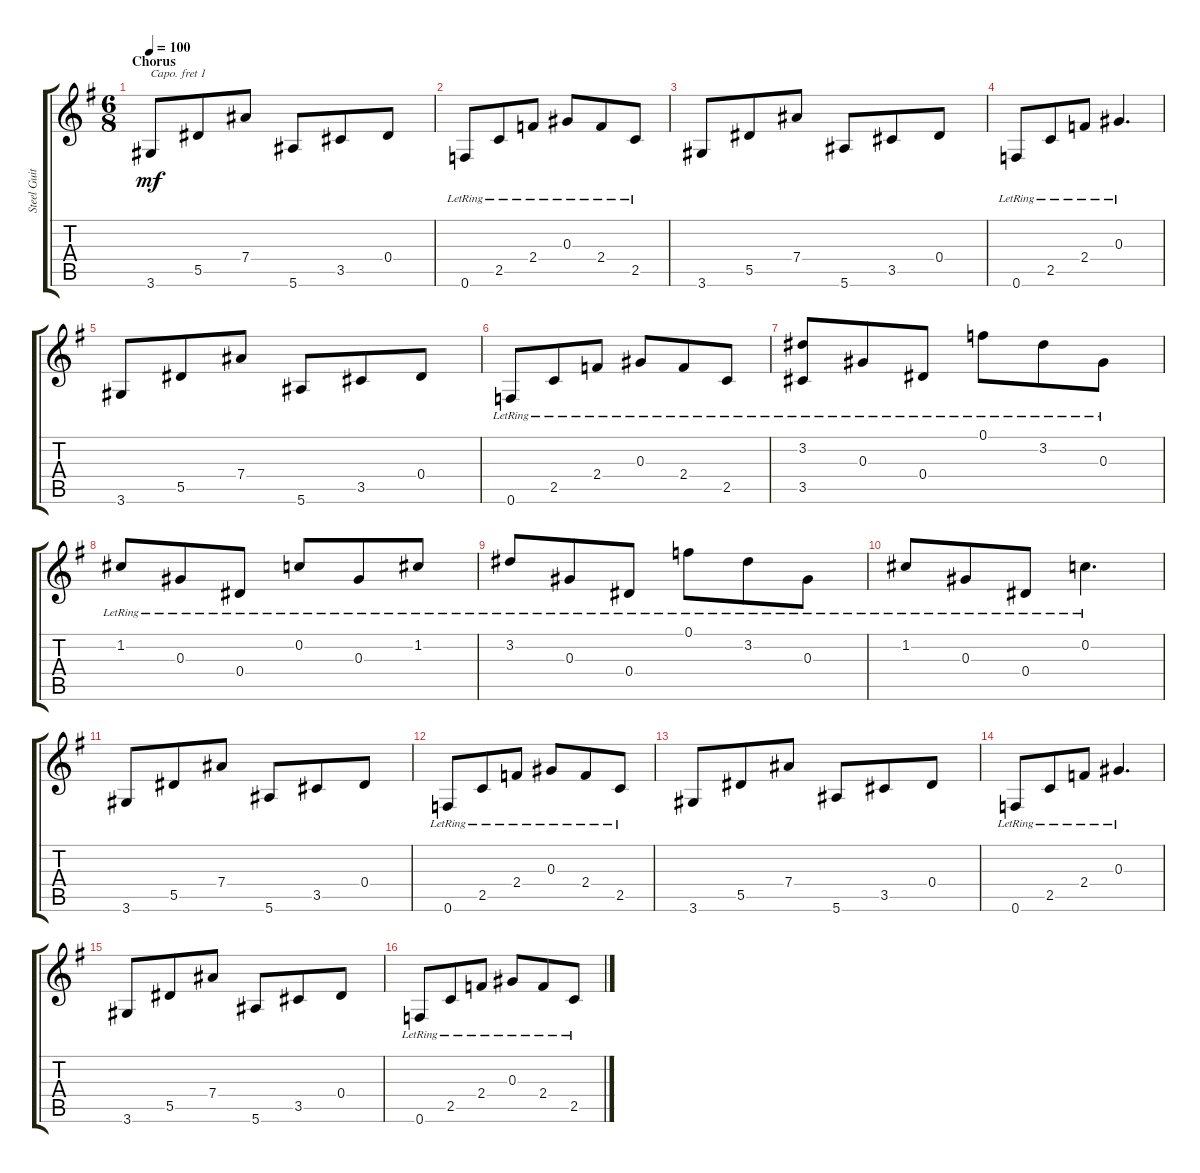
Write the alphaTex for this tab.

\track ("Steel Guitar" "Steel Guit") {instrument acousticguitarsteel}
\staff {score tabs}
\capo 1
\tuning (E4 B3 G3 D3 A2 E2) {hide}
\ts (6 8)
\section ("" "Chorus")
\tempo 100
\clef g2
\ks eminor
3.6.8{dy mf} 5.5.8 7.4.8 5.6.8 3.5.8 0.4.8 |
0.6{lr}.8 2.5{lr}.8 2.4{lr}.8 0.3{lr}.8 2.4{lr}.8 2.5{lr}.8 |
3.6.8 5.5.8 7.4.8 5.6.8 3.5.8 0.4.8 |
0.6{lr}.8 2.5{lr}.8 2.4{lr}.8 0.3{lr}.4{d} |
3.6.8 5.5.8 7.4.8 5.6.8 3.5.8 0.4.8 |
0.6{lr}.8 2.5{lr}.8 2.4{lr}.8 0.3{lr}.8 2.4{lr}.8 2.5{lr}.8 |
(3.2{lr} 3.5{lr}).8 0.3{lr}.8 0.4{lr}.8 0.1{lr}.8 3.2{lr}.8 0.3{lr}.8 |
1.2{lr}.8 0.3{lr}.8 0.4{lr}.8 0.2{lr}.8 0.3{lr}.8 1.2{lr}.8 |
3.2{lr}.8 0.3{lr}.8 0.4{lr}.8 0.1{lr}.8 3.2{lr}.8 0.3{lr}.8 |
1.2{lr}.8 0.3{lr}.8 0.4{lr}.8 0.2{lr}.4{d} |
3.6.8 5.5.8 7.4.8 5.6.8 3.5.8 0.4.8 |
0.6{lr}.8 2.5{lr}.8 2.4{lr}.8 0.3{lr}.8 2.4{lr}.8 2.5{lr}.8 |
3.6.8 5.5.8 7.4.8 5.6.8 3.5.8 0.4.8 |
0.6{lr}.8 2.5{lr}.8 2.4{lr}.8 0.3{lr}.4{d} |
3.6.8 5.5.8 7.4.8 5.6.8 3.5.8 0.4.8 |
0.6{lr}.8 2.5{lr}.8 2.4{lr}.8 0.3{lr}.8 2.4{lr}.8 2.5{lr}.8
